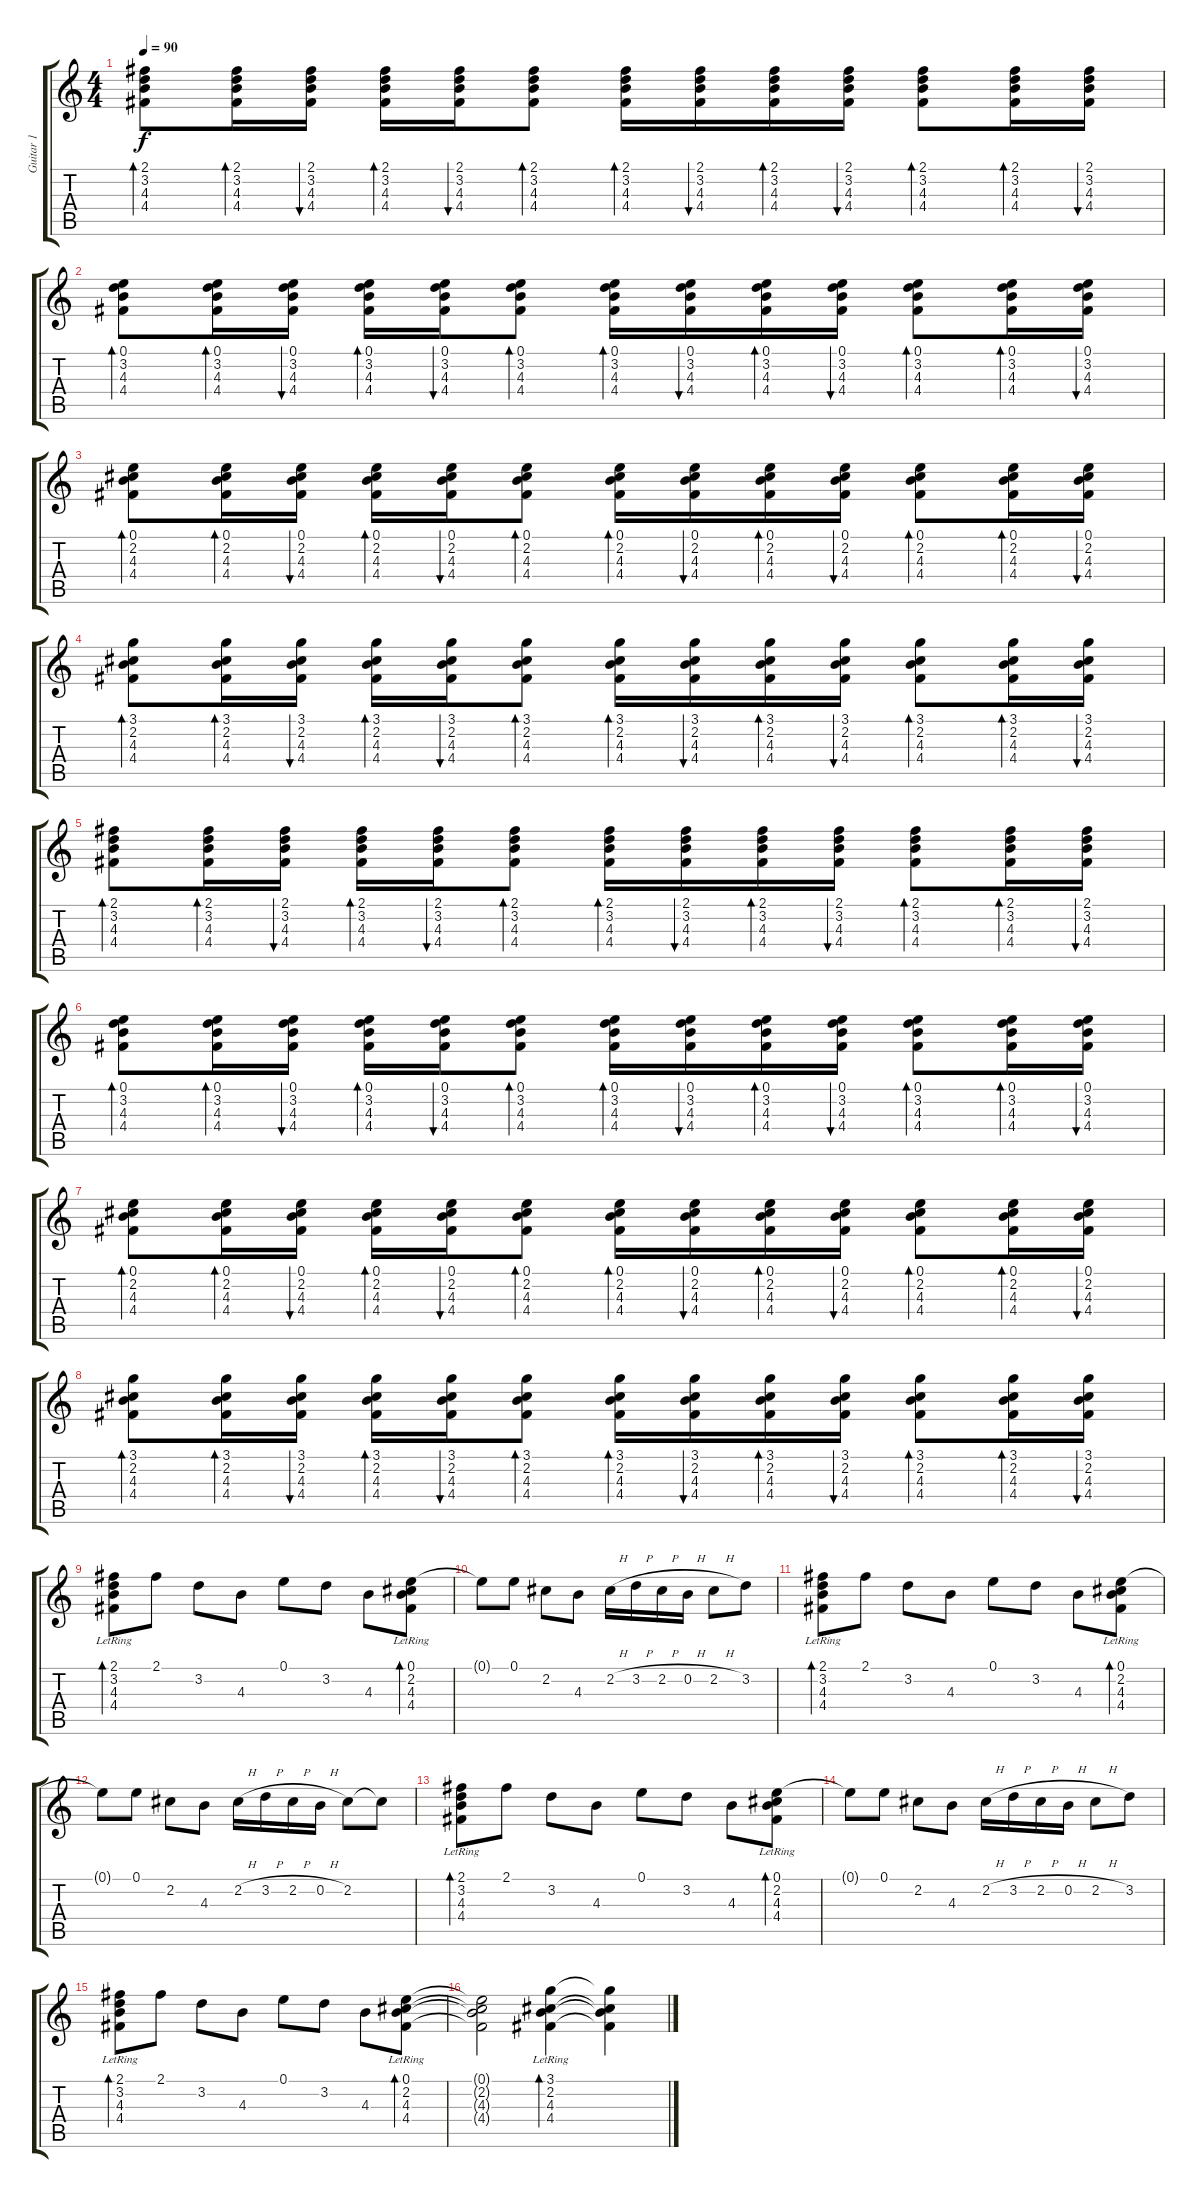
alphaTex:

\track ("Guitar 1" "Guitar 1") {instrument acousticguitarnylon}
\staff {score tabs}
\tuning (E4 B3 G3 D3 A2 E2) {hide}
\ts (4 4)
\tempo 90
\clef g2
\ks c
(2.1 3.2 4.3 4.4).8{bd 60 dy f} (2.1 3.2 4.3 4.4).16{bd 60} (2.1 3.2 4.3 4.4).16{bu 60} (2.1 3.2 4.3 4.4).16{bd 60} (2.1 3.2 4.3 4.4).16{bu 60} (2.1 3.2 4.3 4.4).8{bd 60} (2.1 3.2 4.3 4.4).16{bd 60} (2.1 3.2 4.3 4.4).16{bu 60} (2.1 3.2 4.3 4.4).16{bd 60} (2.1 3.2 4.3 4.4).16{bu 60} (2.1 3.2 4.3 4.4).8{bd 60} (2.1 3.2 4.3 4.4).16{bd 60} (2.1 3.2 4.3 4.4).16{bu 60} |
(0.1 3.2 4.3 4.4).8{bd 60} (0.1 3.2 4.3 4.4).16{bd 60} (0.1 3.2 4.3 4.4).16{bu 60} (0.1 3.2 4.3 4.4).16{bd 60} (0.1 3.2 4.3 4.4).16{bu 60} (0.1 3.2 4.3 4.4).8{bd 60} (0.1 3.2 4.3 4.4).16{bd 60} (0.1 3.2 4.3 4.4).16{bu 60} (0.1 3.2 4.3 4.4).16{bd 60} (0.1 3.2 4.3 4.4).16{bu 60} (0.1 3.2 4.3 4.4).8{bd 60} (0.1 3.2 4.3 4.4).16{bd 60} (0.1 3.2 4.3 4.4).16{bu 60} |
(0.1 2.2 4.3 4.4).8{bd 60} (0.1 2.2 4.3 4.4).16{bd 60} (0.1 2.2 4.3 4.4).16{bu 60} (0.1 2.2 4.3 4.4).16{bd 60} (0.1 2.2 4.3 4.4).16{bu 60} (0.1 2.2 4.3 4.4).8{bd 60} (0.1 2.2 4.3 4.4).16{bd 60} (0.1 2.2 4.3 4.4).16{bu 60} (0.1 2.2 4.3 4.4).16{bd 60} (0.1 2.2 4.3 4.4).16{bu 60} (0.1 2.2 4.3 4.4).8{bd 60} (0.1 2.2 4.3 4.4).16{bd 60} (0.1 2.2 4.3 4.4).16{bu 60} |
(3.1 2.2 4.3 4.4).8{bd 60} (3.1 2.2 4.3 4.4).16{bd 60} (3.1 2.2 4.3 4.4).16{bu 60} (3.1 2.2 4.3 4.4).16{bd 60} (3.1 2.2 4.3 4.4).16{bu 60} (3.1 2.2 4.3 4.4).8{bd 60} (3.1 2.2 4.3 4.4).16{bd 60} (3.1 2.2 4.3 4.4).16{bu 60} (3.1 2.2 4.3 4.4).16{bd 60} (3.1 2.2 4.3 4.4).16{bu 60} (3.1 2.2 4.3 4.4).8{bd 60} (3.1 2.2 4.3 4.4).16{bd 60} (3.1 2.2 4.3 4.4).16{bu 60} |
(2.1 3.2 4.3 4.4).8{bd 60} (2.1 3.2 4.3 4.4).16{bd 60} (2.1 3.2 4.3 4.4).16{bu 60} (2.1 3.2 4.3 4.4).16{bd 60} (2.1 3.2 4.3 4.4).16{bu 60} (2.1 3.2 4.3 4.4).8{bd 60} (2.1 3.2 4.3 4.4).16{bd 60} (2.1 3.2 4.3 4.4).16{bu 60} (2.1 3.2 4.3 4.4).16{bd 60} (2.1 3.2 4.3 4.4).16{bu 60} (2.1 3.2 4.3 4.4).8{bd 60} (2.1 3.2 4.3 4.4).16{bd 60} (2.1 3.2 4.3 4.4).16{bu 60} |
(0.1 3.2 4.3 4.4).8{bd 60} (0.1 3.2 4.3 4.4).16{bd 60} (0.1 3.2 4.3 4.4).16{bu 60} (0.1 3.2 4.3 4.4).16{bd 60} (0.1 3.2 4.3 4.4).16{bu 60} (0.1 3.2 4.3 4.4).8{bd 60} (0.1 3.2 4.3 4.4).16{bd 60} (0.1 3.2 4.3 4.4).16{bu 60} (0.1 3.2 4.3 4.4).16{bd 60} (0.1 3.2 4.3 4.4).16{bu 60} (0.1 3.2 4.3 4.4).8{bd 60} (0.1 3.2 4.3 4.4).16{bd 60} (0.1 3.2 4.3 4.4).16{bu 60} |
(0.1 2.2 4.3 4.4).8{bd 60} (0.1 2.2 4.3 4.4).16{bd 60} (0.1 2.2 4.3 4.4).16{bu 60} (0.1 2.2 4.3 4.4).16{bd 60} (0.1 2.2 4.3 4.4).16{bu 60} (0.1 2.2 4.3 4.4).8{bd 60} (0.1 2.2 4.3 4.4).16{bd 60} (0.1 2.2 4.3 4.4).16{bu 60} (0.1 2.2 4.3 4.4).16{bd 60} (0.1 2.2 4.3 4.4).16{bu 60} (0.1 2.2 4.3 4.4).8{bd 60} (0.1 2.2 4.3 4.4).16{bd 60} (0.1 2.2 4.3 4.4).16{bu 60} |
(3.1 2.2 4.3 4.4).8{bd 60} (3.1 2.2 4.3 4.4).16{bd 60} (3.1 2.2 4.3 4.4).16{bu 60} (3.1 2.2 4.3 4.4).16{bd 60} (3.1 2.2 4.3 4.4).16{bu 60} (3.1 2.2 4.3 4.4).8{bd 60} (3.1 2.2 4.3 4.4).16{bd 60} (3.1 2.2 4.3 4.4).16{bu 60} (3.1 2.2 4.3 4.4).16{bd 60} (3.1 2.2 4.3 4.4).16{bu 60} (3.1 2.2 4.3 4.4).8{bd 60} (3.1 2.2 4.3 4.4).16{bd 60} (3.1 2.2 4.3 4.4).16{bu 60} |
(2.1{lr} 3.2{lr} 4.3{lr} 4.4{lr}).8{bd 120} 2.1.8 3.2.8 4.3.8 0.1.8 3.2.8 4.3.8 (0.1{lr} 2.2{lr} 4.3{lr} 4.4{lr}).8{bd 120} |
0.1{t}.8 0.1.8 2.2.8 4.3.8 2.2{h}.16 3.2{h}.16 2.2{h}.16 0.2{h}.16 2.2{h}.8 3.2.8 |
(2.1{lr} 3.2{lr} 4.3{lr} 4.4{lr}).8{bd 120} 2.1.8 3.2.8 4.3.8 0.1.8 3.2.8 4.3.8 (0.1{lr} 2.2{lr} 4.3{lr} 4.4{lr}).8{bd 120} |
0.1{t}.8 0.1.8 2.2.8 4.3.8 2.2{h}.16 3.2{h}.16 2.2{h}.16 0.2{h}.16 2.2.8 2.2{t}.8 |
(2.1{lr} 3.2{lr} 4.3{lr} 4.4{lr}).8{bd 120} 2.1.8 3.2.8 4.3.8 0.1.8 3.2.8 4.3.8 (0.1{lr} 2.2{lr} 4.3{lr} 4.4{lr}).8{bd 120} |
0.1{t}.8 0.1.8 2.2.8 4.3.8 2.2{h}.16 3.2{h}.16 2.2{h}.16 0.2{h}.16 2.2{h}.8 3.2.8 |
(2.1{lr} 3.2{lr} 4.3{lr} 4.4{lr}).8{bd 120} 2.1.8 3.2.8 4.3.8 0.1.8 3.2.8 4.3.8 (0.1{lr} 2.2{lr} 4.3{lr} 4.4{lr}).8{bd 120} |
(0.1{t} 2.2{t} 4.3{t} 4.4{t}).2 (3.1{lr} 2.2{lr} 4.3{lr} 4.4{lr}).4{bd 120} (3.1{t} 2.2{t} 4.3{t} 4.4{t}).4
